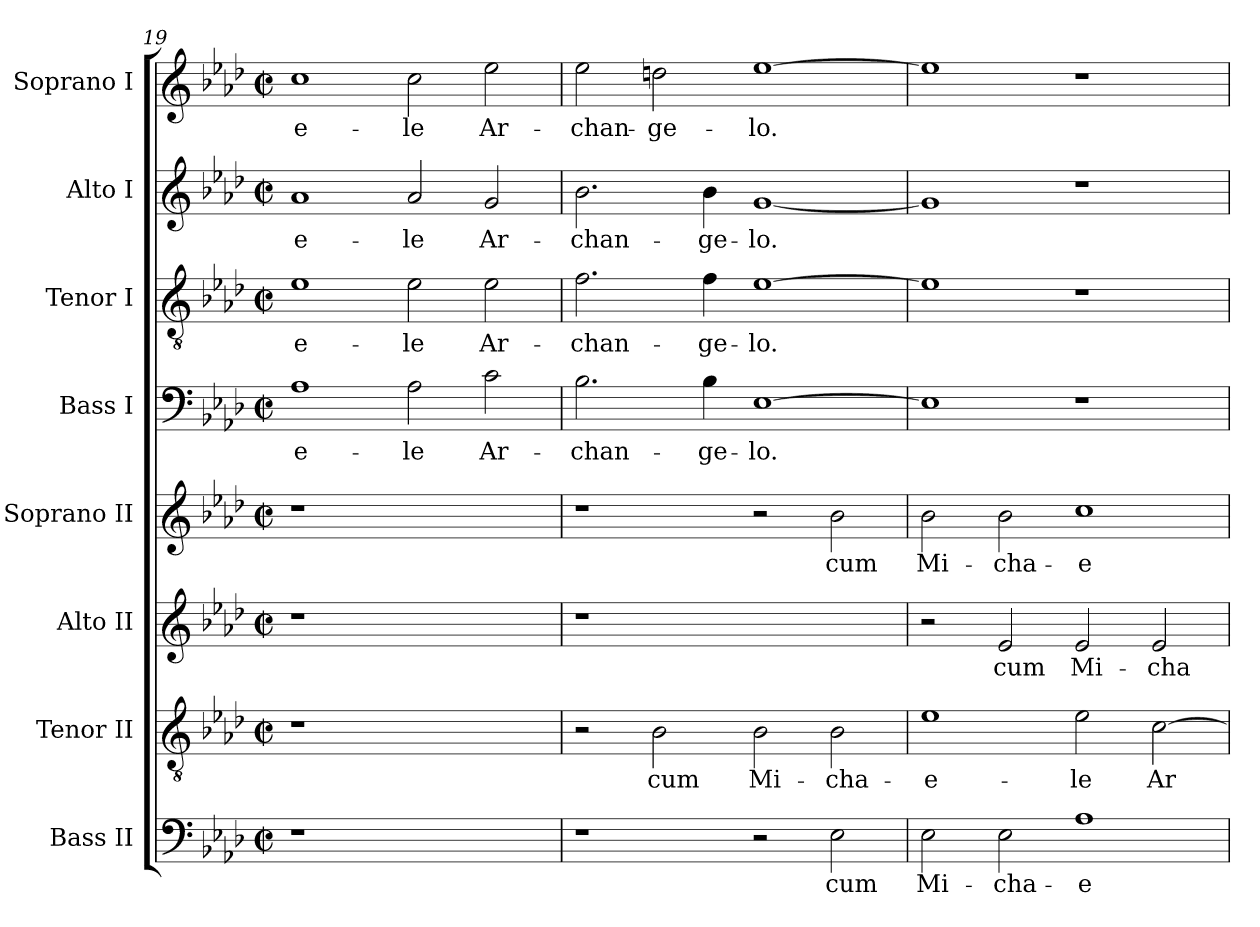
**kern	**text	**kern	**text	**kern	**text	**kern	**text	**kern	**text	**kern	**text	**kern	**text	**kern	**text
*part8	*part8	*part7	*part7	*part6	*part6	*part5	*part5	*part4	*part4	*part3	*part3	*part2	*part2	*part1	*part1
*staff8	*staff8	*staff7	*staff7	*staff6	*staff6	*staff5	*staff5	*staff4	*staff4	*staff3	*staff3	*staff2	*staff2	*staff1	*staff1
*I"Bass II	*	*I"Tenor II	*	*I"Alto II	*	*I"Soprano II	*	*I"Bass I	*	*I"Tenor I	*	*I"Alto I	*	*I"Soprano I	*
*I'BII	*	*I'TII	*	*I'AII	*	*	*	*I'BI	*	*I'TI	*	*I'AI	*	*	*
*clefF4	*	*clefGv2	*	*clefG2	*	*clefG2	*	*clefF4	*	*clefGv2	*	*clefG2	*	*clefG2	*
*k[b-e-a-d-]	*	*k[b-e-a-d-]	*	*k[b-e-a-d-]	*	*k[b-e-a-d-]	*	*k[b-e-a-d-]	*	*k[b-e-a-d-]	*	*k[b-e-a-d-]	*	*k[b-e-a-d-]	*
*A-:	*	*A-:	*	*A-:	*	*A-:	*	*A-:	*	*A-:	*	*A-:	*	*A-:	*
*M2/2	*	*M2/2	*	*M2/2	*	*M2/2	*	*M2/2	*	*M2/2	*	*M2/2	*	*M2/2	*
*met(c|)	*	*met(c|)	*	*met(c|)	*	*met(c|)	*	*met(c|)	*	*met(c|)	*	*met(c|)	*	*met(c|)	*
=19	=19	=19	=19	=19	=19	=19	=19	=19	=19	=19	=19	=19	=19	=19	=19
!LO:N:vis=1	!	!LO:N:vis=1	!	!LO:N:vis=1	!	!LO:N:vis=1	!	!	!LO:LY:b	!	!LO:LY:b	!	!LO:LY:b	!	!LO:LY:b
1r	.	1r	.	1r	.	1r	.	1A-	-e-	1e-	-e-	1a-	-e-	1cc	-e-
!	!	!	!	!	!	!	!	!	!LO:LY:b	!	!LO:LY:b	!	!LO:LY:b	!	!LO:LY:b
1ryy	.	1ryy	.	1ryy	.	1ryy	.	2A-\	-le	2e-\	-le	2a-/	-le	2cc\	-le
!	!	!	!	!	!	!	!	!	!LO:LY:b	!	!LO:LY:b	!	!LO:LY:b	!	!LO:LY:b
.	.	.	.	.	.	.	.	2c\	Ar-	2e-\	Ar-	2g/	Ar-	2ee-\	Ar-
!!LO:PB:g=z
=20	=20	=20	=20	=20	=20	=20	=20	=20	=20	=20	=20	=20	=20	=20	=20
!	!	!	!	!LO:N:vis=1	!	!	!	!	!LO:LY:b	!	!LO:LY:b	!	!LO:LY:b	!	!LO:LY:b
1r	.	2r	.	1r	.	1r	.	2.B-\	-chan-	2.f\	-chan-	2.b-\	-chan-	2ee-\	-chan-
!	!	!	!LO:LY:b	!	!	!	!	!	!	!	!	!	!	!	!LO:LY:b
.	.	2B-\	cum	.	.	.	.	.	.	.	.	.	.	2ddn\	-ge-
!	!	!	!	!	!	!	!	!	!LO:LY:b	!	!LO:LY:b	!	!LO:LY:b	!	!
.	.	.	.	.	.	.	.	4B-\	-ge-	4f\	-ge-	4b-\	-ge-	.	.
!	!	!	!LO:LY:b	!	!	!	!	!	!LO:LY:b	!	!LO:LY:b	!	!LO:LY:b	!	!LO:LY:b
2r	.	2B-\	Mi-	1ryy	.	2r	.	[>1E-	-lo.	[>1e-	-lo.	[<1g	-lo.	[>1ee-	-lo.
!	!LO:LY:b	!	!LO:LY:b	!	!	!	!LO:LY:b	!	!	!	!	!	!	!	!
2E-\	cum	2B-\	-cha-	.	.	2b-\	cum	.	.	.	.	.	.	.	.
=21	=21	=21	=21	=21	=21	=21	=21	=21	=21	=21	=21	=21	=21	=21	=21
!	!LO:LY:b	!	!LO:LY:b	!	!	!	!LO:LY:b	!	!	!	!	!	!	!	!
2E-\	Mi-	1e-	-e-	2r	.	2b-\	Mi-	1E-]	.	1e-]	.	1g]	.	1ee-]	.
!	!LO:LY:b	!	!	!	!LO:LY:b	!	!LO:LY:b	!	!	!	!	!	!	!	!
2E-\	-cha-	.	.	2e-/	cum	2b-\	-cha-	.	.	.	.	.	.	.	.
!	!LO:LY:b	!	!LO:LY:b	!	!LO:LY:b	!	!LO:LY:b	!	!	!	!	!	!	!	!
1A-	-e-	2e-\	-le	2e-/	Mi-	1cc	-e-	1r	.	1r	.	1r	.	1r	.
!	!	!	!LO:LY:b	!	!LO:LY:b	!	!	!	!	!	!	!	!	!	!
.	.	[>2c\	Ar-	2e-/	-cha-	.	.	.	.	.	.	.	.	.	.
=	=	=	=	=	=	=	=	=	=	=	=	=	=	=	=
*-	*-	*-	*-	*-	*-	*-	*-	*-	*-	*-	*-	*-	*-	*-	*-
